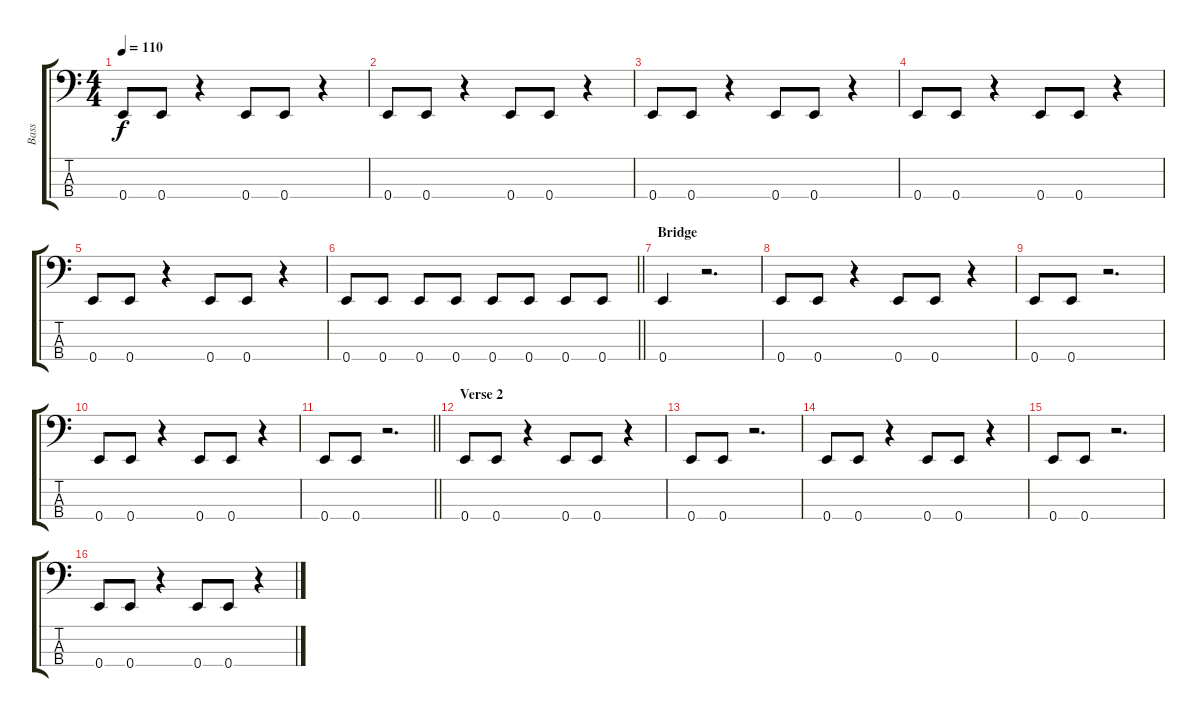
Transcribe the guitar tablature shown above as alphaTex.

\track ("Bass" "Bass") {instrument electricbassfinger}
\staff {score tabs}
\tuning (G2 D2 A1 E1) {hide}
\ts (4 4)
\tempo 110
\clef f4
\ks c
0.4.8{dy f} 0.4.8 r.4 0.4.8 0.4.8 r.4 |
0.4.8 0.4.8 r.4 0.4.8 0.4.8 r.4 |
0.4.8 0.4.8 r.4 0.4.8 0.4.8 r.4 |
0.4.8 0.4.8 r.4 0.4.8 0.4.8 r.4 |
0.4.8 0.4.8 r.4 0.4.8 0.4.8 r.4 |
\barLineRight lightlight
0.4.8 0.4.8 0.4.8 0.4.8 0.4.8 0.4.8 0.4.8 0.4.8 |
\section ("" "Bridge")
0.4.4 r.2{d} |
0.4.8 0.4.8 r.4 0.4.8 0.4.8 r.4 |
0.4.8 0.4.8 r.2{d} |
0.4.8 0.4.8 r.4 0.4.8 0.4.8 r.4 |
\barLineRight lightlight
0.4.8 0.4.8 r.2{d} |
\section ("" "Verse 2")
0.4.8 0.4.8 r.4 0.4.8 0.4.8 r.4 |
0.4.8 0.4.8 r.2{d} |
0.4.8 0.4.8 r.4 0.4.8 0.4.8 r.4 |
0.4.8 0.4.8 r.2{d} |
0.4.8 0.4.8 r.4 0.4.8 0.4.8 r.4
